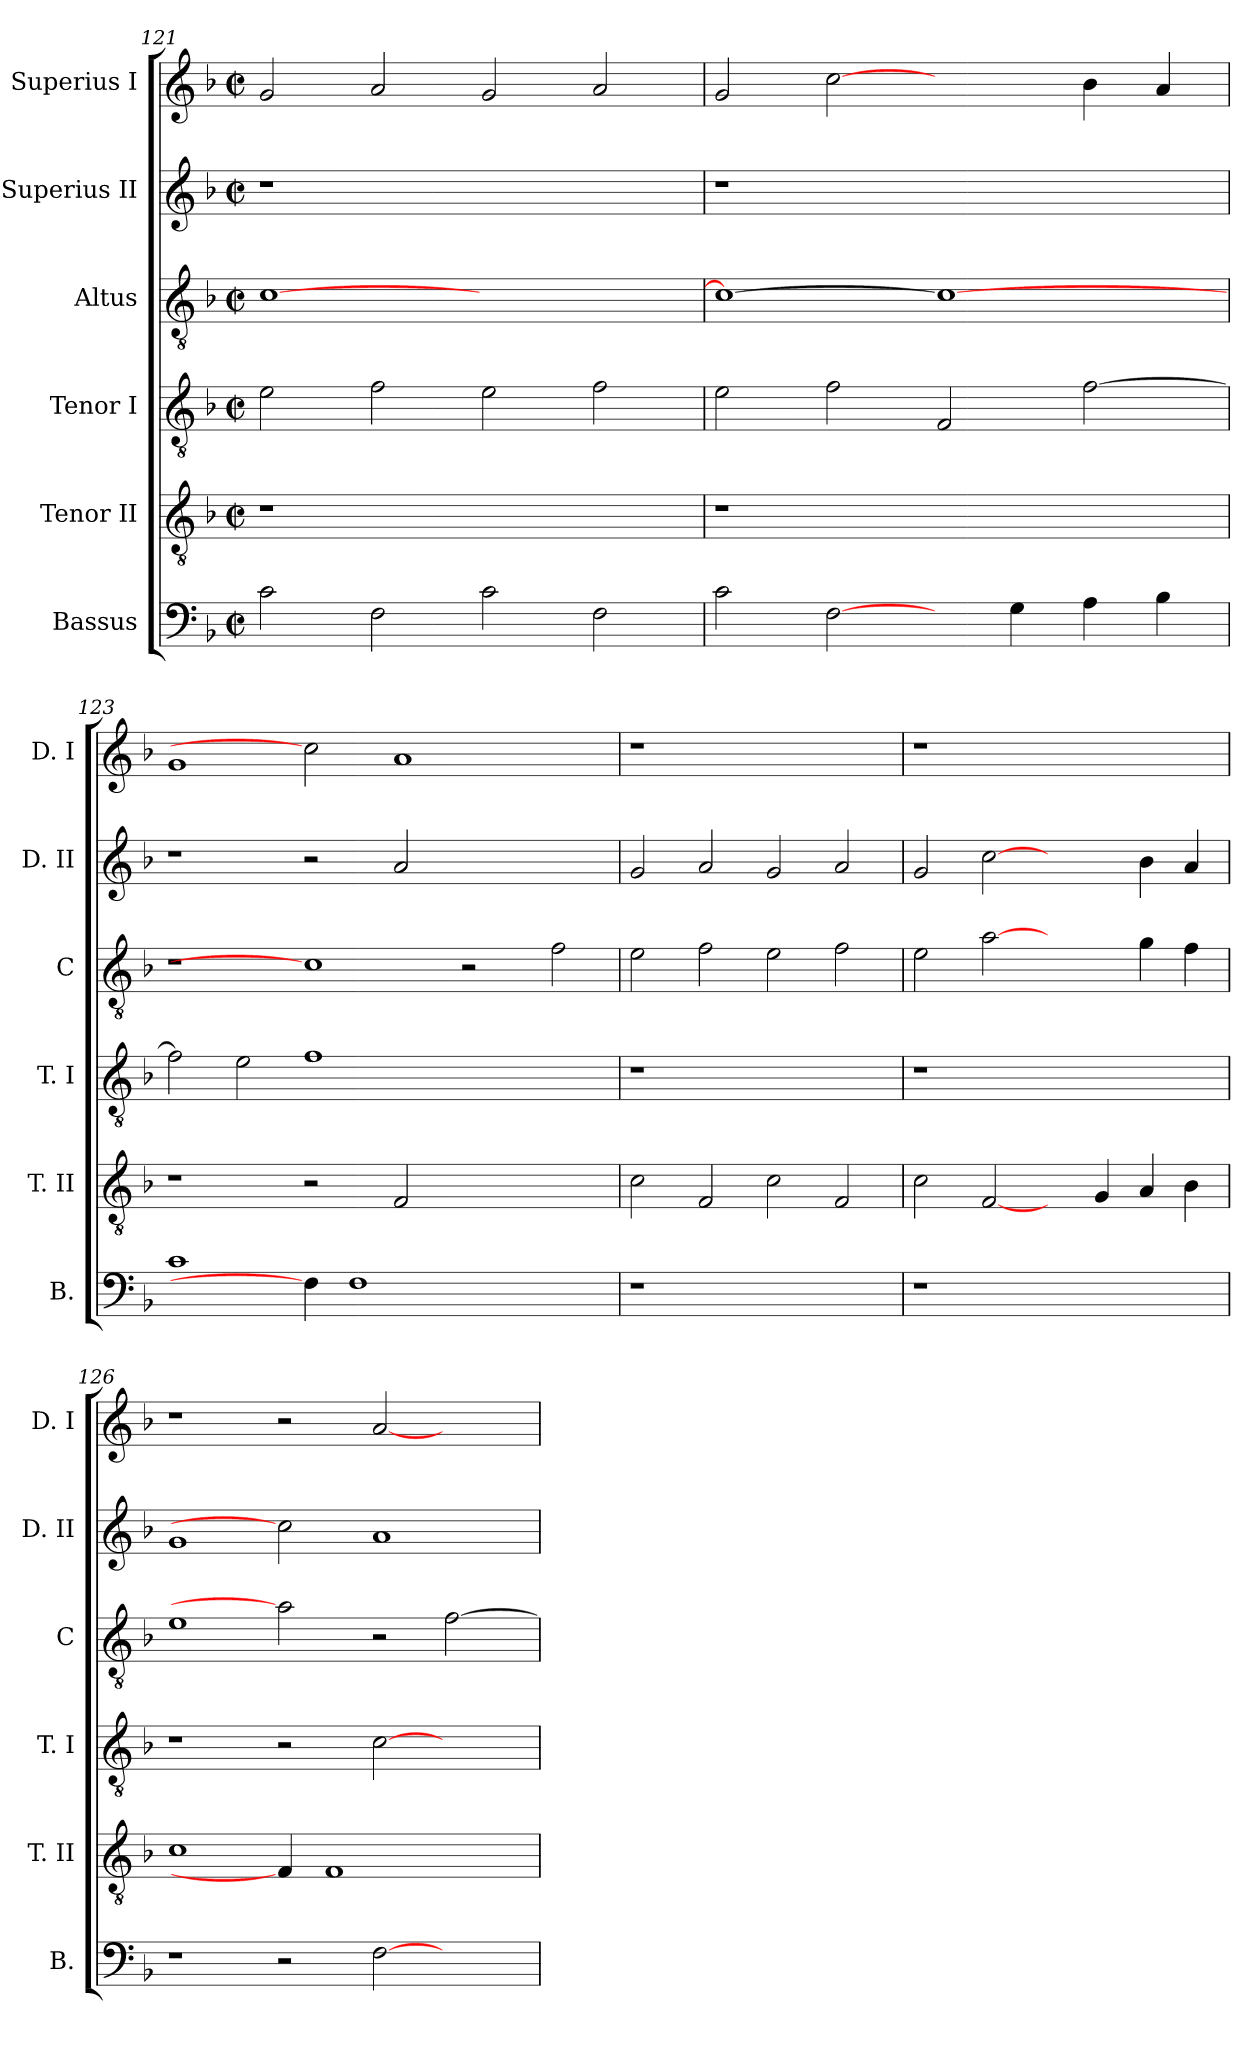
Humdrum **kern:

**kern	**kern	**kern	**kern	**kern	**kern
*part6	*part5	*part4	*part3	*part2	*part1
*staff6	*staff5	*staff4	*staff3	*staff2	*staff1
*I"Bassus	*I"Tenor II	*I"Tenor I	*I"Altus	*I"Superius II	*I"Superius I
*I'B.	*I'T. II	*I'T. I	*I'C	*I'D. II	*I'D. I
!!LO:LB:g=z
*clefF4	*clefGv2	*clefGv2	*clefGv2	*clefG2	*clefG2
*	*ITrd7c12	*ITrd7c12	*ITrd7c12	*	*
*k[b-]	*k[b-]	*k[b-]	*k[b-]	*k[b-]	*k[b-]
*F:	*F:	*F:	*F:	*F:	*F:
*M2/2	*M2/2	*M2/2	*M2/2	*M2/2	*M2/2
*met(c|)	*met(c|)	*met(c|)	*met(c|)	*met(c|)	*met(c|)
=121	=121	=121	=121	=121	=121
!	!LO:N:vis=1	!	!	!LO:N:vis=1	!
2ci\	1r	2Ei\	[>1Ci	1r	2gi/
2Fi\	.	2Fi\	.	.	2ai/
2ci\	1ryy	2Ei\	1ryy	1ryy	2gi/
2Fi\	.	2Fi\	.	.	2ai/
=122	=122	=122	=122	=122	=122
!	!LO:N:vis=1	!	!	!LO:N:vis=1	!
2ci\	1r	2Ei\	1Ci_>	1r	2gi/
[2Fi\	.	2Fi\	.	.	[2cci
4ryy	1ryy	2FFi/	1Ci_	1ryy	2ryy
4Gi\	.	.	.	.	.
4Ai\	.	[>2Fi\	.	.	4b-i\
4B-i\	.	.	.	.	4ai/
=123	=123	=123	=123	=123	=123
1ci	1r	2Fi\]	1r	1r	1gi
.	.	2Ei\	.	.	.
4Fi\]	2r	1Fi	1Ci]	2r	2cci]
1Fi	.	.	.	.	.
.	2FFi/	.	.	2ai/	1ai
.	1ryy	1ryy	2r	1ryy	.
2.ryy	.	.	.	.	.
.	.	.	2Fi\	.	2ryy
=124	=124	=124	=124	=124	=124
!LO:N:vis=1	!	!LO:N:vis=1	!	!	!LO:N:vis=1
1r	2Ci\	1r	2Ei\	2gi/	1r
.	2FFi/	.	2Fi\	2ai/	.
1ryy	2Ci\	1ryy	2Ei\	2gi/	1ryy
.	2FFi/	.	2Fi\	2ai/	.
=125	=125	=125	=125	=125	=125
!LO:N:vis=1	!	!LO:N:vis=1	!	!	!LO:N:vis=1
1r	2Ci\	1r	2Ei\	2gi/	1r
.	[2FFi/	.	[2Ai	[2cci	.
1ryy	4ryy	1ryy	2ryy	2ryy	1ryy
.	4GGi/	.	.	.	.
.	4AAi/	.	4Gi\	4b-i\	.
.	4BB-i\	.	4Fi\	4ai/	.
!!LO:PB:g=z
=126	=126	=126	=126	=126	=126
1r	1Ci	1r	1Ei	1gi	1r
2r	4FFi/]	2r	2Ai]	2cci]	2r
.	1FFi	.	.	.	.
[>2Fi\	.	[>2Ci\	2r	1ai	[<2ai/
2ryy	.	2ryy	[>2Fi\	.	2ryy
.	4ryy	.	.	.	.
=	=	=	=	=	=
*-	*-	*-	*-	*-	*-
